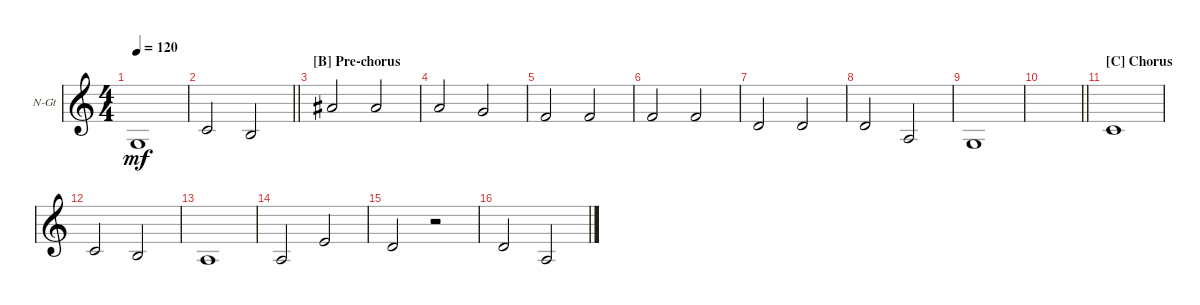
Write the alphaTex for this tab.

\defaultSystemsLayout 4
\bracketExtendMode groupsimilarinstruments
\firstSystemTrackNameOrientation horizontal
\otherSystemsTrackNameOrientation horizontal
\track ("Nylon Guitar" "N-Gt") {instrument acousticguitarnylon}
\staff {score}
\tuning (E4 B3 G3 D3 A2 E2)
\ts (4 4)
\tempo 120
\clef g2
\ks c
3.6.1{dy mf} |
\barLineRight lightlight
3.5.2 2.5.2 |
\section ("B" "Pre-chorus")
3.3.2 3.3.2 |
2.3.2 0.3.2 |
3.4.2 3.4.2 |
3.4.2 3.4.2 |
0.4.2 0.4.2 |
0.4.2 0.5.2 |
3.6.1 |
\barLineRight lightlight
|
\section ("C" "Chorus")
3.5.1 |
3.5.2 2.5.2 |
0.5.1 |
0.5.2 2.4.2 |
0.4.2 r.2 |
0.4.2 0.5.2
